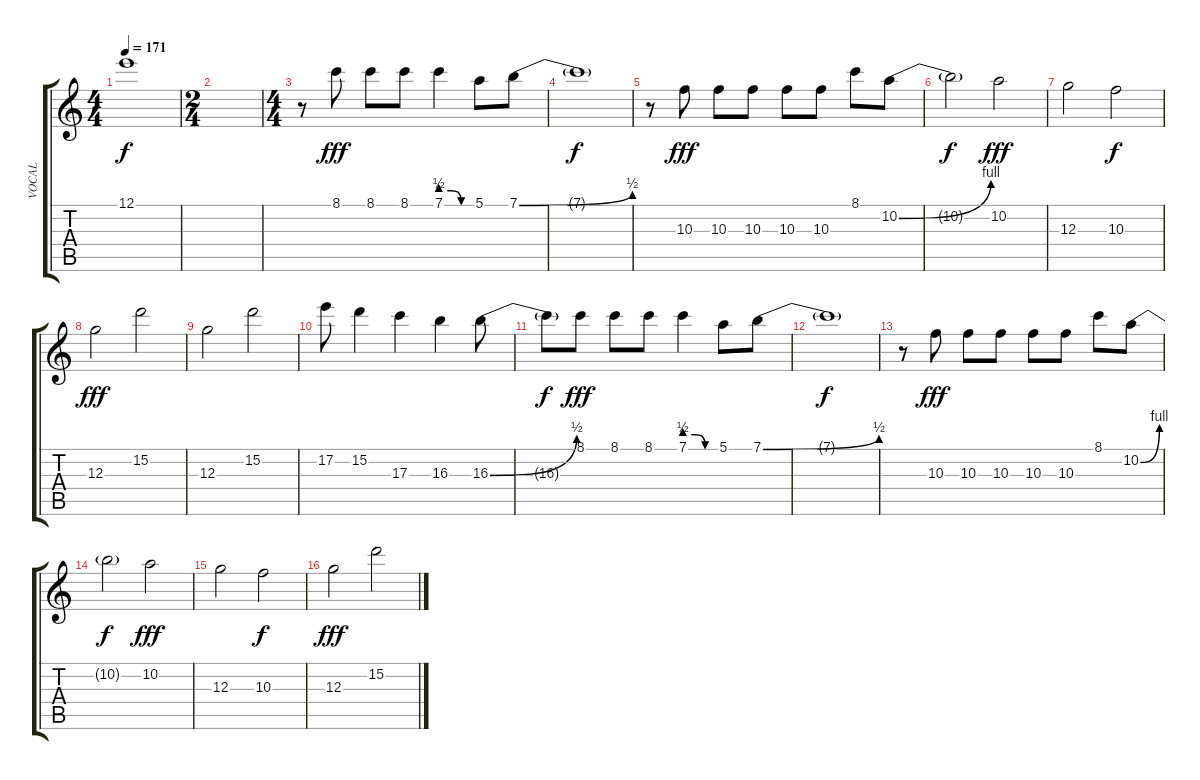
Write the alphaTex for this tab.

\track ("VOCAL" "VOCAL") {instrument contrabass}
\staff {score tabs}
\tuning (E4 B3 G3 D3 A2 E2) {hide}
\ts (4 4)
\tempo 171
\clef g2
\ks c
12.1{t}.1{dy f} |
\ts (2 4)
|
\ts (4 4)
r.8 8.1.8{dy fff} 8.1.8 8.1.8 7.1{be (custom 0 2 20 2 40 0 60 0)}.4 5.1.8 7.1{be (bend 0 0 60 2)}.8 |
7.1{t}.1{dy f} |
r.8 10.3.8{dy fff} 10.3.8 10.3.8 10.3.8 10.3.8 8.1.8 10.2{be (bend 0 0 60 4)}.8 |
10.2{t}.2{dy f} 10.2.2{dy fff} |
12.3.2 10.3.2{dy f} |
12.3.2{dy fff} 15.2.2 |
12.3.2 15.2.2 |
17.2.8 15.2.4 17.3.4 16.3.4 16.3{be (bend 0 0 60 2)}.8 |
16.3{t}.8{dy f} 8.1.8{dy fff} 8.1.8 8.1.8 7.1{be (custom 0 2 20 2 40 0 60 0)}.4 5.1.8 7.1{be (bend 0 0 60 2)}.8 |
7.1{t}.1{dy f} |
r.8 10.3.8{dy fff} 10.3.8 10.3.8 10.3.8 10.3.8 8.1.8 10.2{be (bend 0 0 60 4)}.8 |
10.2{t}.2{dy f} 10.2.2{dy fff} |
12.3.2 10.3.2{dy f} |
12.3.2{dy fff} 15.2.2
